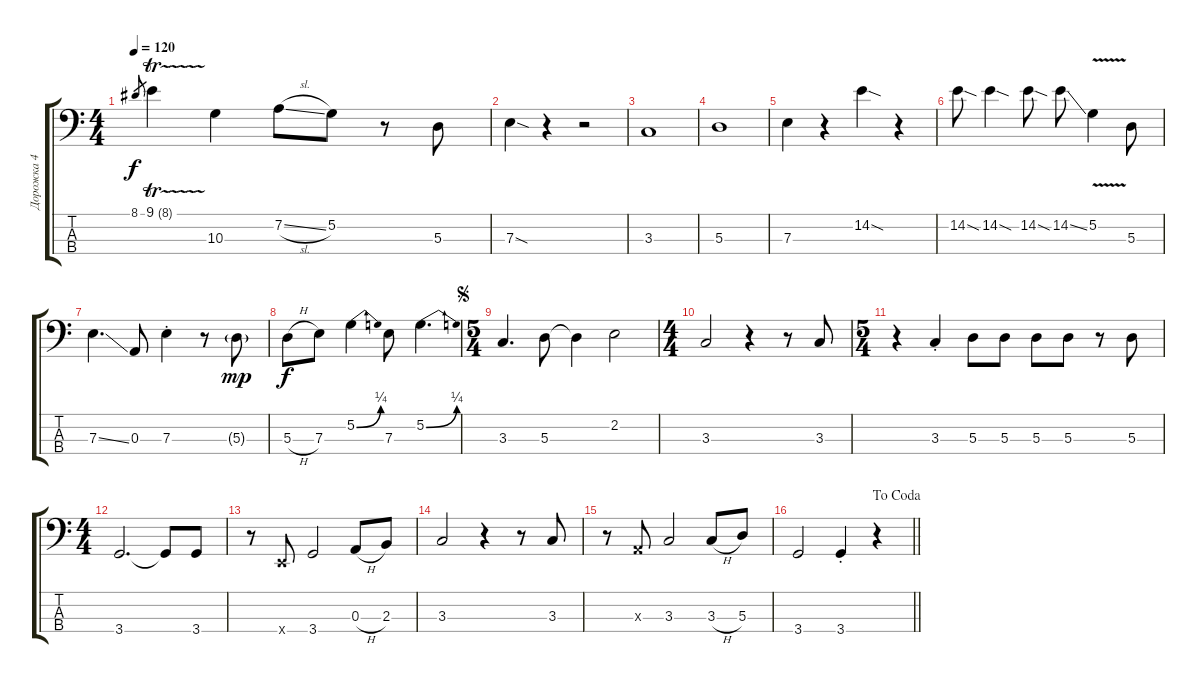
\track ("Дорожка 4" "Дорожка 4") {instrument electricbassfinger}
\staff {score tabs}
\tuning (G2 D2 A1 E1) {hide}
\ts (4 4)
\tempo 120
\clef f4
\ks c
8.1.8{gr dy f} 9.1{tr (8 32)}.4 10.3.4 7.2{sl}.8 5.2.8 r.8 5.3.8 |
7.3{sod}.4 r.4 r.2 |
3.3.1 |
5.3.1 |
7.3.4 r.4 14.2{sod}.4 r.4 |
14.2{sod}.8 14.2{sod}.4 14.2{sod}.8 14.2{ss}.8 5.2{v}.4 5.3.8 |
7.3{ss}.4{d} 0.3.8 7.3{st}.4 r.8 5.3{g}.8{dy mp} |
5.3{h}.8{dy f} 7.3.8 5.2{be (bend 0 0 60 1)}.4 7.3.8 5.2{be (bend 0 0 60 1)}.4{d} |
\ts (5 4)
\jump segno
3.3.4{d} 5.3.8 5.3{t}.4 2.2.2 |
\ts (4 4)
3.3.2 r.4 r.8 3.3.8 |
\ts (5 4)
r.4 3.3{st}.4 5.3.8 5.3.8 5.3.8 5.3.8 r.8 5.3.8 |
\ts (4 4)
3.4.2{d} 3.4{t}.8 3.4.8 |
r.8 0.4{x}.8 3.4.2 0.3{h}.8 2.3.8 |
3.3.2 r.4 r.8 3.3.8 |
r.8 0.3{x}.8 3.3.2 3.3{h}.8 5.3.8 |
\jump dacoda
\barLineRight lightlight
3.4.2 3.4{st}.4 r.4
